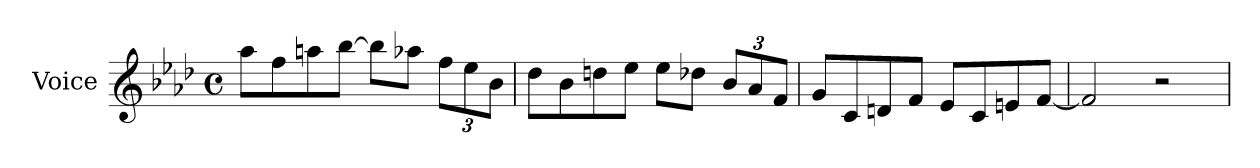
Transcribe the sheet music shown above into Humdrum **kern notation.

**kern
*part1
*staff1
*I"Voice
*I'Voice
*clefG2
*k[b-e-a-d-]
*M4/4
*met(c)
=1
8aa-\L
8ff\
8aan\
[>8bb-\J
8bb-\L]
8aa-X\J
12ff\L
12ee-\
12b-\J
=2
8dd-\L
8b-\
8ddn\
8ee-\J
8ee-\L
8dd-X\J
12b-/L
12a-/
12f/J
=3
8g/L
8c/
8dn/
8f/J
8e-/L
8c/
8en/
[<8f/J
=4
2f/]
2rcc
=
*-
